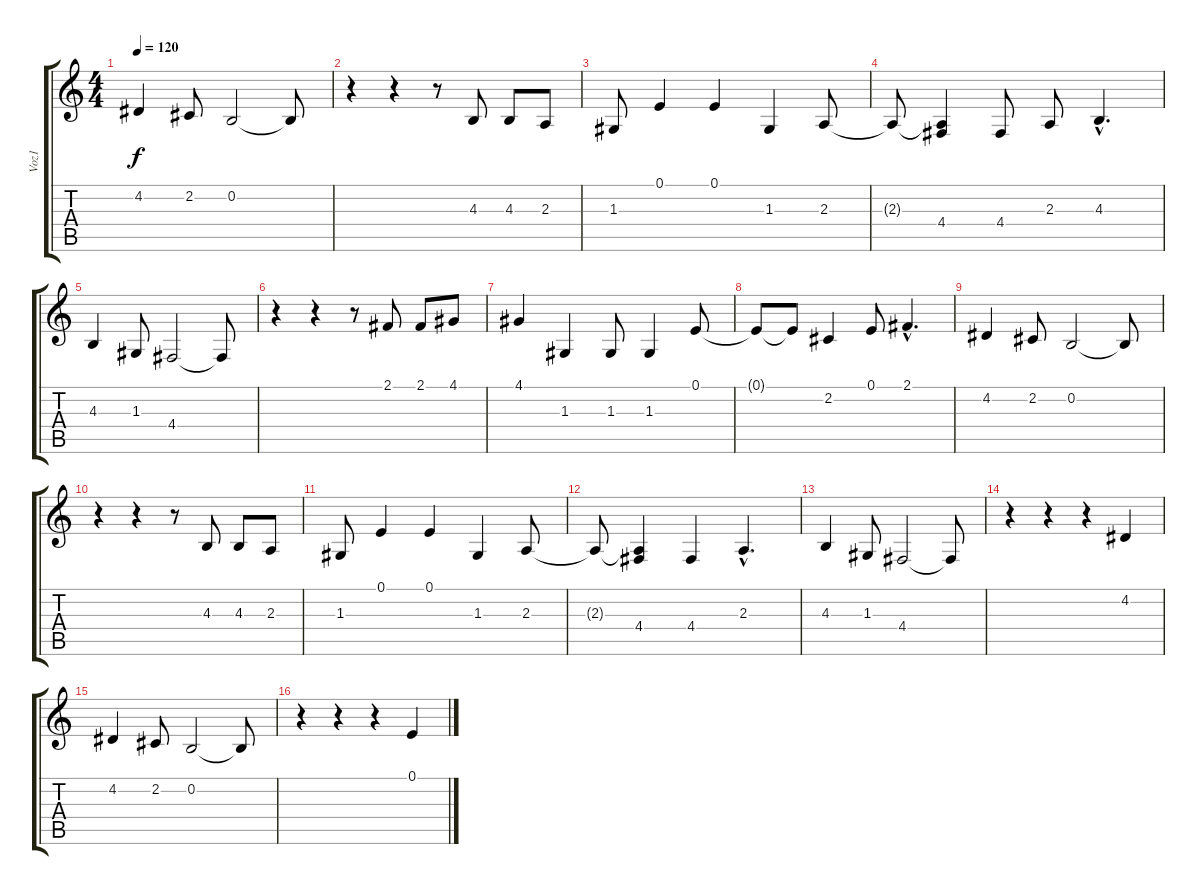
\track ("Voz1" "Voz1") {instrument harpsichord}
\staff {score tabs}
\tuning (E4 B3 G3 D3 A2 E2) {hide}
\ts (4 4)
\tempo 120
\clef g2
\ks c
4.2.4{dy f} 2.2.8 0.2.2 0.2{t}.8 |
r.4 r.4 r.8 4.3.8 4.3.8 2.3.8 |
1.3.8 0.1.4 0.1.4 1.3.4 2.3.8 |
2.3{t}.8 (2.3{t} 4.4).4 4.4.8 2.3.8 4.3{hac}.4{d} |
4.3.4 1.3.8 4.4.2 4.4{t}.8 |
r.4 r.4 r.8 2.1.8 2.1.8 4.1.8 |
4.1.4 1.3.4 1.3.8 1.3.4 0.1.8 |
0.1{t}.8 0.1{t}.8 2.2.4 0.1.8 2.1{hac}.4{d} |
4.2.4 2.2.8 0.2.2 0.2{t}.8 |
r.4 r.4 r.8 4.3.8 4.3.8 2.3.8 |
1.3.8 0.1.4 0.1.4 1.3.4 2.3.8 |
2.3{t}.8 (2.3{t} 4.4).4 4.4.4 2.3{hac}.4{d} |
4.3.4 1.3.8 4.4.2 4.4{t}.8 |
r.4 r.4 r.4 4.2.4 |
4.2.4 2.2.8 0.2.2 0.2{t}.8 |
r.4 r.4 r.4 0.1.4
